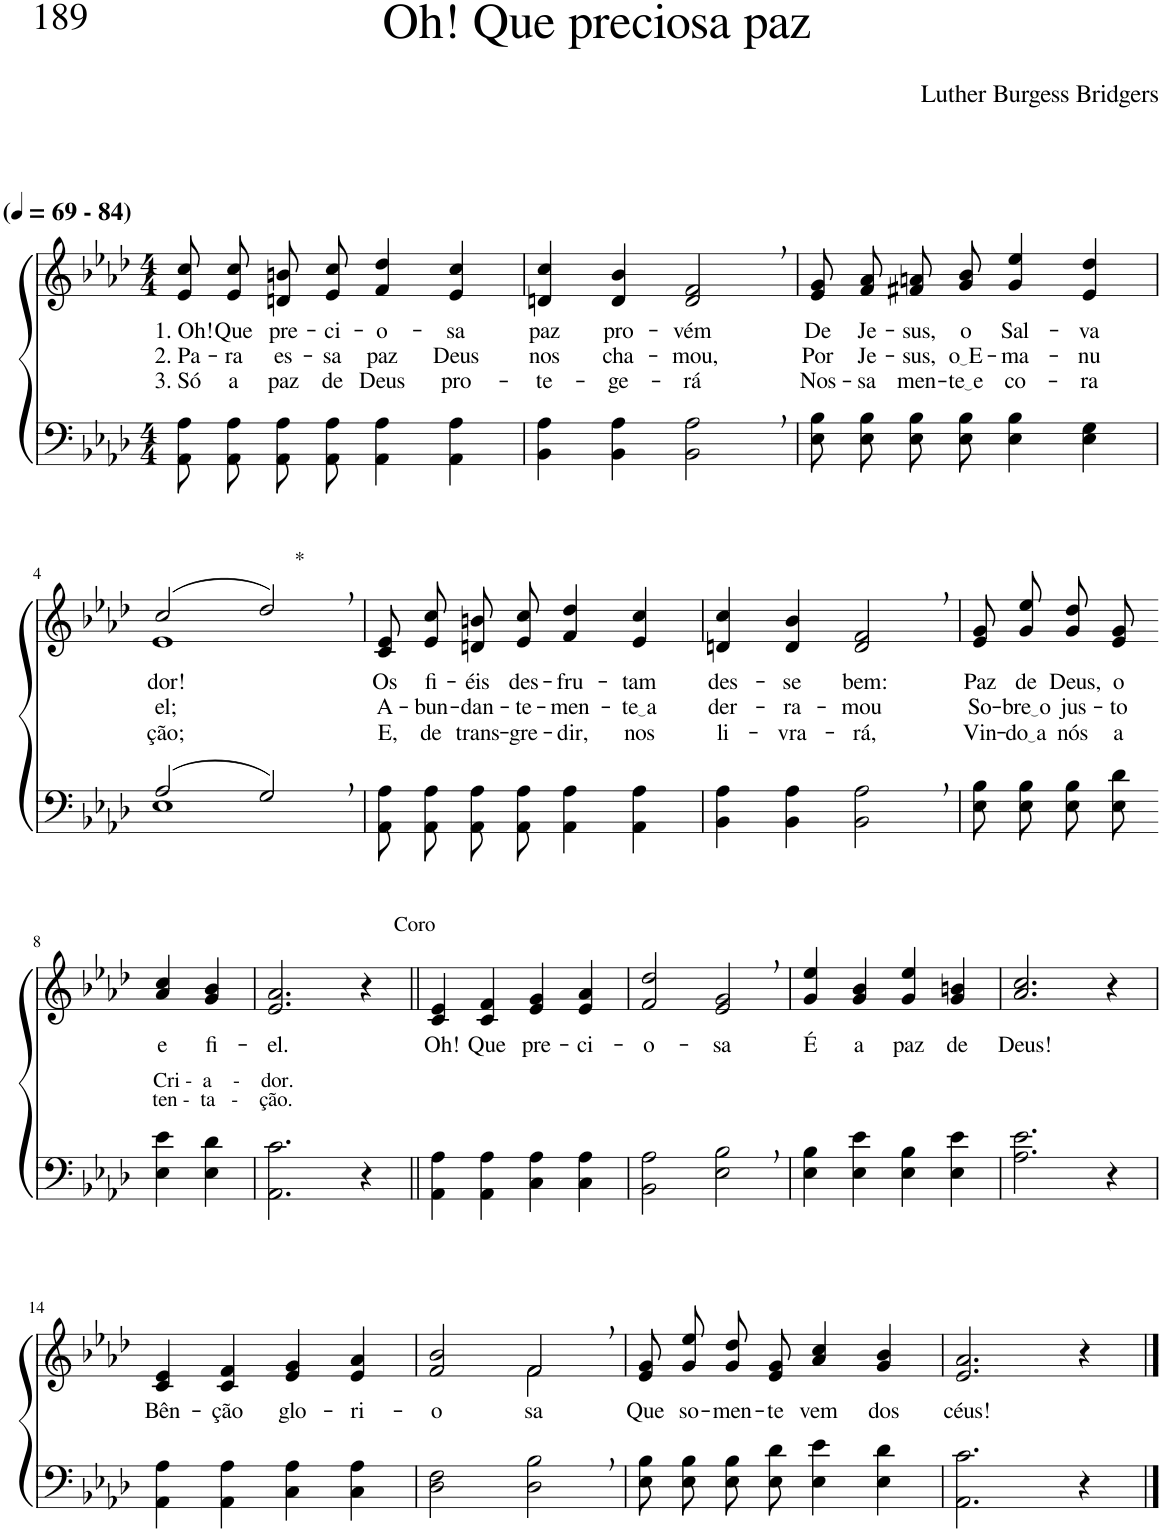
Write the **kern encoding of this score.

**kern	**kern	**text	**text	**text
*part2	*part1	*part1	*part1	*part1
*staff2	*staff1	*staff1	*staff1	*staff1
*I"Parte III e IV	*I"Parte I e II	*	*	*
*clefF4	*clefG2	*	*	*
*k[b-e-a-d-]	*k[b-e-a-d-]	*	*	*
*M4/4	*M4/4	*	*	*
*MM69	*MM69	*	*	*
=1	=1	=1	=1	=1
!	!LO:TX:a:B:t=(	!	!	!
!	!LO:TX:a:B:t=- 84)	!	!	!
!	!	!LO:LY:b	!LO:LY:b	!LO:LY:b
8AA-\ 8A-\L	8e-/ 8cc/L	1. Oh!	2. Pa-	3. Só
!	!	!LO:LY:b	!LO:LY:b	!LO:LY:b
8AA-\ 8A-\J	8e-/ 8cc/J	Que	-ra	a
!	!	!LO:LY:b	!LO:LY:b	!LO:LY:b
8AA-\ 8A-\L	8dn/ 8bn/L	pre-	es-	paz
!	!	!LO:LY:b	!LO:LY:b	!LO:LY:b
8AA-\ 8A-\J	8e-/ 8cc/J	-ci-	-sa	de
!	!	!LO:LY:b	!LO:LY:b	!LO:LY:b
4AA-\ 4A-\	4f/ 4dd-/	-o-	paz	Deus
!	!	!LO:LY:b	!LO:LY:b	!LO:LY:b
4AA-\ 4A-\	4e-/ 4cc/	-sa	Deus	pro-
=2	=2	=2	=2	=2
!	!	!LO:LY:b	!LO:LY:b	!LO:LY:b
4BB-\ 4A-\	4dn/ 4cc/	paz	nos	-te-
!	!	!LO:LY:b	!LO:LY:b	!LO:LY:b
4BB-\ 4A-\	4d/ 4b-/	pro-	cha-	-ge-
!	!	!LO:LY:b	!LO:LY:b	!LO:LY:b
2BB-\, 2A-\,	2d/, 2f/,	-vém	-mou,	-rá
=3	=3	=3	=3	=3
!	!	!LO:LY:b	!LO:LY:b	!LO:LY:b
8E-\ 8B-\L	8e-/ 8g/L	De	Por	Nos-
!	!	!LO:LY:b	!LO:LY:b	!LO:LY:b
8E-\ 8B-\J	8f/ 8a-/J	Je-	Je-	-sa
!	!	!LO:LY:b	!LO:LY:b	!LO:LY:b
8E-\ 8B-\L	8f#X/ 8an/L	-sus,	-sus,	men-
!	!	!LO:LY:b	!LO:LY:b	!LO:LY:b
8E-\ 8B-\J	8g/ 8b-/J	o	o E	te e
!	!	!LO:LY:b	!LO:LY:b	!LO:LY:b
4E-\ 4B-\	4g/ 4ee-/	Sal-	-ma-	co-
!	!	!LO:LY:b	!LO:LY:b	!LO:LY:b
4E-\ 4G\	4e-/ 4dd-/	-va-	-nu-	-ra-
!!LO:LB:g=z
=4	=4	=4	=4	=4
*^	*^	*	*	*
!	!	!	!	!LO:LY:b	!LO:LY:b	!LO:LY:b
(2A-/	1E-	(2cc/	1e-	-dor!	-el;	-ção;
!	!	!LO:TX:a:t=*	!	!	!	!
2G,/)	.	2dd-,/)	.	.	.	.
*v	*v	*	*	*	*	*
*	*v	*v	*	*	*
=5	=5	=5	=5	=5
!	!	!LO:LY:b	!LO:LY:b	!LO:LY:b
8AA-\ 8A-\L	8c/ 8e-/L	Os	A-	E,
!	!	!LO:LY:b	!LO:LY:b	!LO:LY:b
8AA-\ 8A-\J	8e-/ 8cc/J	fi-	-bun-	de
!	!	!LO:LY:b	!LO:LY:b	!LO:LY:b
8AA-\ 8A-\L	8dn/ 8bn/L	-éis	-dan-	trans-
!	!	!LO:LY:b	!LO:LY:b	!LO:LY:b
8AA-\ 8A-\J	8e-/ 8cc/J	des-	-te-	-gre-
!	!	!LO:LY:b	!LO:LY:b	!LO:LY:b
4AA-\ 4A-\	4f/ 4dd-/	-fru-	-men-	-dir,
!	!	!LO:LY:b	!LO:LY:b	!LO:LY:b
4AA-\ 4A-\	4e-/ 4cc/	-tam	te a	nos
=6	=6	=6	=6	=6
!	!	!LO:LY:b	!LO:LY:b	!LO:LY:b
4BB-\ 4A-\	4dn/ 4cc/	des-	der-	li-
!	!	!LO:LY:b	!LO:LY:b	!LO:LY:b
4BB-\ 4A-\	4d/ 4b-/	-se	-ra-	-vra-
!	!	!LO:LY:b	!LO:LY:b	!LO:LY:b
2BB-\, 2A-\,	2d/, 2f/,	bem:	-mou	-rá,
=7	=7	=7	=7	=7
!	!	!LO:LY:b	!LO:LY:b	!LO:LY:b
8E-\ 8B-\L	8e-/ 8g/L	Paz	So-	Vin-
!	!	!LO:LY:b	!LO:LY:b	!LO:LY:b
8E-\ 8B-\J	8g/ 8ee-/J	de	bre o	do a
!	!	!LO:LY:b	!LO:LY:b	!LO:LY:b
8E-\ 8B-\L	8g/ 8dd-/L	Deus,	jus-	nós
!	!	!LO:LY:b	!LO:LY:b	!LO:LY:b
8E-\ 8d-\J	8e-/ 8g/J	o	-to	a
!!LO:LB:g=z
=8-	=8-	=8-	=8-	=8-
!	!LO:TX:b:t=Cri -  a    -    dor.	!	!	!
!LO:TX:a:t=ten -  ta   -    ção.	!	!	!	!
!	!	!LO:LY:b	!	!
4E-\ 4e-\	4a-/ 4cc/	e	.	.
!	!	!LO:LY:b	!	!
4E-\ 4d-\	4g/ 4b-/	fi-	.	.
=9	=9	=9	=9	=9
!	!	!LO:LY:b	!	!
2.AA-\ 2.c\	2.e-/ 2.a-/	-el.	.	.
!	!LO:TX:a:t=Coro	!	!	!
4r	4r	.	.	.
=10||	=10||	=10||	=10||	=10||
!	!	!LO:LY:b	!	!
4AA-\ 4A-\	4c/ 4e-/	Oh!	.	.
!	!	!LO:LY:b	!	!
4AA-\ 4A-\	4c/ 4f/	Que	.	.
!	!	!LO:LY:b	!	!
4C\ 4A-\	4e-/ 4g/	pre-	.	.
!	!	!LO:LY:b	!	!
4C\ 4A-\	4e-/ 4a-/	-ci-	.	.
=11	=11	=11	=11	=11
!	!	!LO:LY:b	!	!
2BB-\ 2A-\	2f/ 2dd-/	-o-	.	.
!	!	!LO:LY:b	!	!
2E-\, 2B-\,	2e-/, 2g/,	-sa	.	.
=12	=12	=12	=12	=12
!	!	!LO:LY:b	!	!
4E-\ 4B-\	4g/ 4ee-/	É	.	.
!	!	!LO:LY:b	!	!
4E-\ 4e-\	4g/ 4b-/	a	.	.
!	!	!LO:LY:b	!	!
4E-\ 4B-\	4g/ 4ee-/	paz	.	.
!	!	!LO:LY:b	!	!
4E-\ 4e-\	4g/ 4bn/	de	.	.
=13	=13	=13	=13	=13
!	!	!LO:LY:b	!	!
2.A-\ 2.e-\	2.a-/ 2.cc/	Deus!	.	.
4r	4r	.	.	.
!!LO:LB:g=z
=14	=14	=14	=14	=14
!	!	!LO:LY:b	!	!
4AA-\ 4A-\	4c/ 4e-/	Bên-	.	.
!	!	!LO:LY:b	!	!
4AA-\ 4A-\	4c/ 4f/	-ção	.	.
!	!	!LO:LY:b	!	!
4C\ 4A-\	4e-/ 4g/	glo-	.	.
!	!	!LO:LY:b	!	!
4C\ 4A-\	4e-/ 4a-/	-ri-	.	.
=15	=15	=15	=15	=15
!	!	!LO:LY:b	!	!
*	*^	*	*	*
2D-\ 2F\	2f/ 2b-/	2ryy	-o-	.	.
!	!	!	!LO:LY:b	!	!
2D-\, 2B-\,	2f,/	2f\	-sa	.	.
=16	=16	=16	=16	=16	=16
!	!	!	!LO:LY:b	!	!
*	*v	*v	*	*	*
8E-\ 8B-\L	8e-/ 8g/L	Que	.	.
!	!	!LO:LY:b	!	!
8E-\ 8B-\J	8g/ 8ee-/J	so-	.	.
!	!	!LO:LY:b	!	!
8E-\ 8B-\L	8g/ 8dd-/L	-men-	.	.
!	!	!LO:LY:b	!	!
8E-\ 8d-\J	8e-/ 8g/J	-te	.	.
!	!	!LO:LY:b	!	!
4E-\ 4e-\	4a-/ 4cc/	vem	.	.
!	!	!LO:LY:b	!	!
4E-\ 4d-\	4g/ 4b-/	dos	.	.
=17	=17	=17	=17	=17
!	!	!LO:LY:b	!	!
2.AA-\ 2.c\	2.e-/ 2.a-/	céus!	.	.
4r	4r	.	.	.
==	==	==	==	==
*-	*-	*-	*-	*-
